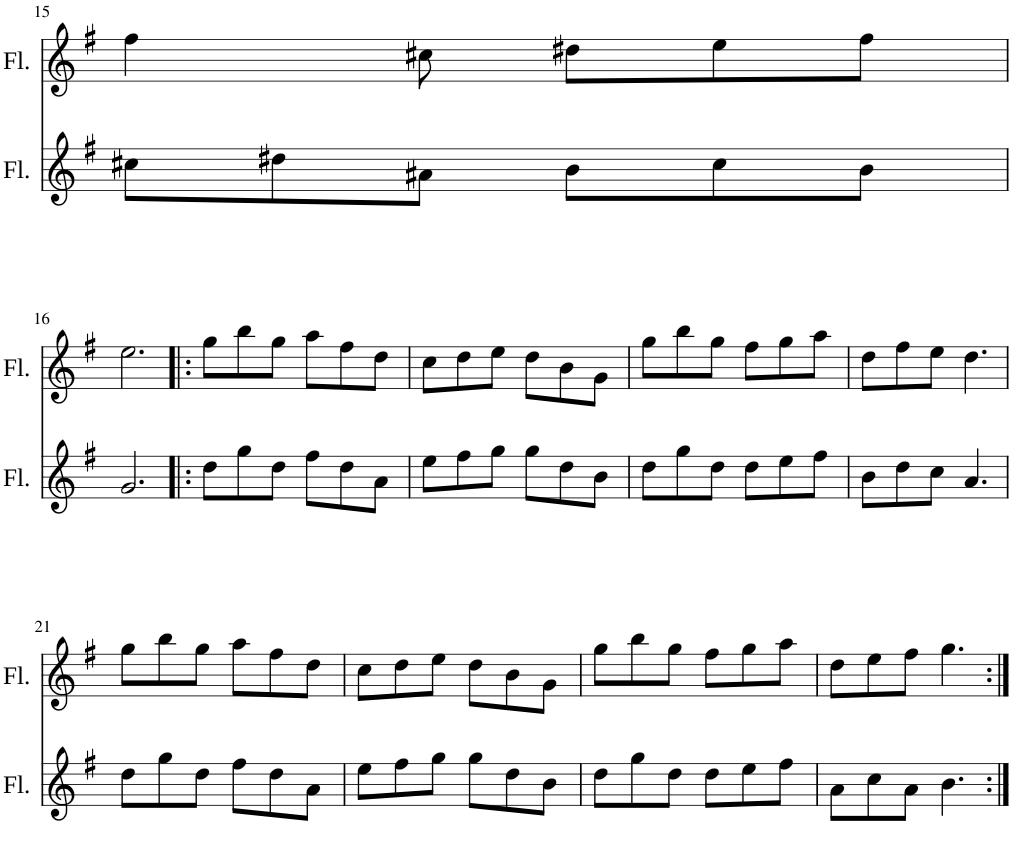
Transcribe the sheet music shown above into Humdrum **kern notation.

**kern	**kern
*part2	*part1
*staff2	*staff1
*I"Flute	*I"Flute
*I'Fl.	*I'Fl.
!!LO:PB:g=z
*clefG2	*clefG2
*k[f#]	*k[f#]
*M6/8	*M6/8
=15	=15
8cc#X\L	4ff#\
8dd#X\	.
8a#X\J	8cc#X\
8b\L	8dd#X\L
8cc#\	8ee\
8b\J	8ff#\J
!!LO:LB:g=z
=16	=16
2.g/	2.ee\
=17!|:	=17!|:
8dd\L	8gg\L
8gg\	8bb\
8dd\J	8gg\J
8ff#\L	8aa\L
8dd\	8ff#\
8a\J	8dd\J
=18	=18
8ee\L	8cc\L
8ff#\	8dd\
8gg\J	8ee\J
8gg\L	8dd\L
8dd\	8b\
8b\J	8g\J
=19	=19
8dd\L	8gg\L
8gg\	8bb\
8dd\J	8gg\J
8dd\L	8ff#\L
8ee\	8gg\
8ff#\J	8aa\J
=20	=20
8b\L	8dd\L
8dd\	8ff#\
8cc\J	8ee\J
4.a/	4.dd\
!!LO:LB:g=z
=21	=21
8dd\L	8gg\L
8gg\	8bb\
8dd\J	8gg\J
8ff#\L	8aa\L
8dd\	8ff#\
8a\J	8dd\J
=22	=22
8ee\L	8cc\L
8ff#\	8dd\
8gg\J	8ee\J
8gg\L	8dd\L
8dd\	8b\
8b\J	8g\J
=23	=23
8dd\L	8gg\L
8gg\	8bb\
8dd\J	8gg\J
8dd\L	8ff#\L
8ee\	8gg\
8ff#\J	8aa\J
=24	=24
8a\L	8dd\L
8cc\	8ee\
8a\J	8ff#\J
4.b\	4.gg\
=:|!	=:|!
*-	*-
